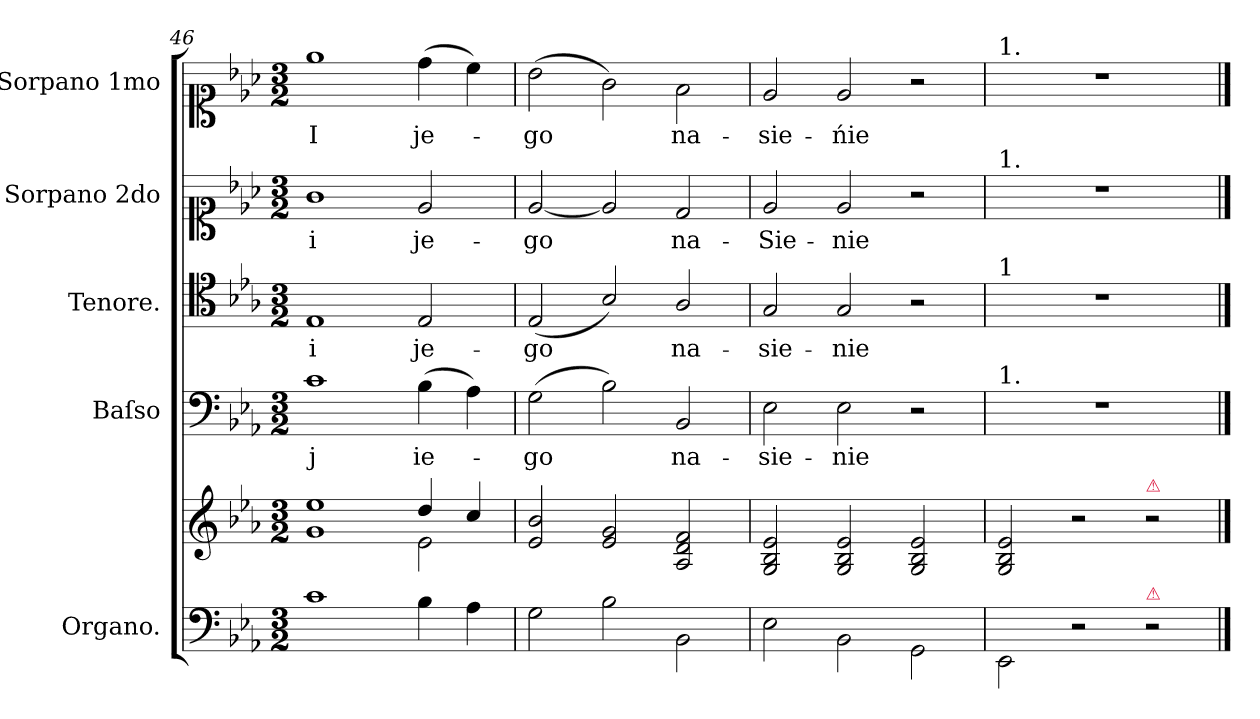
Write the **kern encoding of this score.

**kern	**kern	**kern	**text	**kern	**text	**kern	**text	**kern	**text
*part5	*part5	*part4	*part4	*part3	*part3	*part2	*part2	*part1	*part1
*staff6	*staff5	*staff4	*staff4	*staff3	*staff3	*staff2	*staff2	*staff1	*staff1
*I"Organo.	*	*I"Baſso	*	*I"Tenore.	*	*I"Sorpano 2do	*	*I"Sorpano 1mo	*
*I'org	*	*I'B	*	*I'T	*	*I'S 2	*	*I'S 1	*
*clefF4	*clefG2	*clefF4	*	*clefC4	*	*clefC1	*	*clefC1	*
*k[b-e-a-]	*k[b-e-a-]	*k[b-e-a-]	*	*k[b-e-a-]	*	*k[b-e-a-]	*	*k[b-e-a-]	*
*M3/2	*M3/2	*M3/2	*	*M3/2	*	*M3/2	*	*M3/2	*
=46	=46	=46	=46	=46	=46	=46	=46	=46	=46
*	*^	*	*	*	*	*	*	*	*
1c	1g 1ee-	1rgyy	1c	j	1E-	i	1g	i	1ee-	I
4B-\	4dd/	2e-\	(4B-\	ie-	2E-/	je-	2e-/	je-	(4dd\	je-
4A-\	4cc/	.	4A-\)	.	.	.	.	.	4cc\)	.
*	*v	*v	*	*	*	*	*	*	*	*
=47	=47	=47	=47	=47	=47	=47	=47	=47	=47
2G\	2e-/ 2b-/	(2G\	-go	(2E-/	-go	[2e-/	-go	(2b-\	-go
2B-\	2e-/ 2g/	2B-\)	.	2B-/)	.	2e-/]	.	2g\)	.
2BB-\	2A-/ 2d/ 2f/	2BB-/	na-	2A-/	na-	2d/	na-	2f\	na-
=48	=48	=48	=48	=48	=48	=48	=48	=48	=48
2E-\	2G/ 2B-/ 2e-/	2E-\	-sie-	2G/	-sie-	2e-/	-Sie-	2e-/	-sie-
2BB-\	2G/ 2B-/ 2e-/	2E-\	-nie	2G/	-nie	2e-/	-nie	2e-/	-ńie
2GG\	2G/ 2B-/ 2e-/	2r	.	2r	.	2r	.	2r	.
=49	=49	=49	=49	=49	=49	=49	=49	=49	=49
!	!	!	!	!	!	!	!	!LO:TX:a:t=1.	!
!	!	!	!	!	!	!LO:TX:a:t=1.	!	!	!
!	!	!	!	!LO:TX:a:t=1	!	!	!	!	!
!	!	!LO:TX:a:t=1.	!	!	!	!	!	!	!
2EE-\	2G/ 2B-/ 2e-/	1.r	.	1.r	.	1.r	.	1.r	.
2r	2r	.	.	.	.	.	.	.	.
!	!LO:TX:a:color=crimson:t=⚠	!	!	!	!	!	!	!	!
!LO:TX:a:color=crimson:t=⚠	!	!	!	!	!	!	!	!	!
2r	2r	.	.	.	.	.	.	.	.
==	==	==	==	==	==	==	==	==	==
*-	*-	*-	*-	*-	*-	*-	*-	*-	*-
